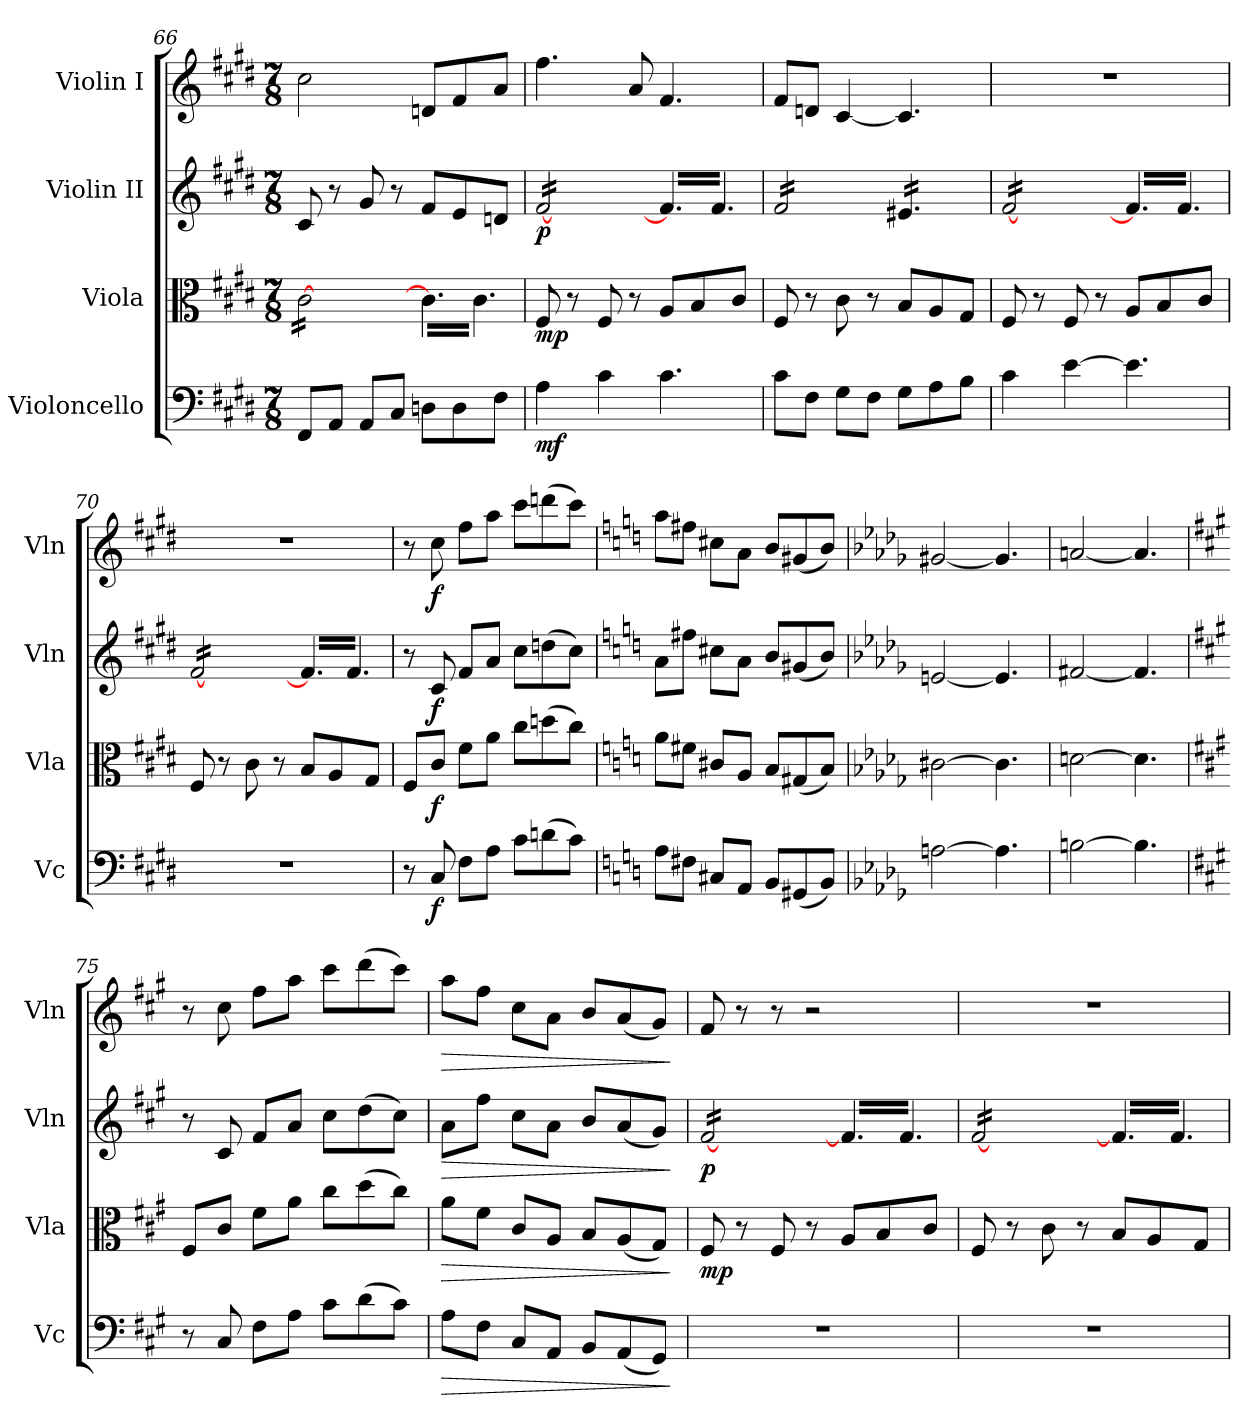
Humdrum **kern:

**kern	**dynam	**kern	**dynam	**kern	**dynam	**kern	**dynam
*part4	*part4	*part3	*part3	*part2	*part2	*part1	*part1
*staff4	*staff4	*staff3	*staff3	*staff2	*staff2	*staff1	*staff1
*I"Violoncello	*	*I"Viola	*	*I"Violin II	*	*I"Violin I	*
*I'Vc	*	*I'Vla	*	*I'Vln	*	*I'Vln	*
!!LO:LB:g=z
*clefF4	*	*clefC3	*	*clefG2	*	*clefG2	*
*k[f#c#g#d#]	*	*k[f#c#g#d#]	*	*k[f#c#g#d#]	*	*k[f#c#g#d#]	*
*M7/8	*	*M7/8	*	*M7/8	*	*M7/8	*
=66	=66	=66	=66	=66	=66	=66	=66
*	*	*tremolo	*	*	*	*	*
8FF#/L	.	[16c#\LL	.	8c#/	.	2cc#\	.
.	.	16c#\	.	.	.	.	.
8AA/J	.	16c#\	.	8r	.	.	.
.	.	16c#\	.	.	.	.	.
8AA/L	.	16c#\	.	8g#/	.	.	.
.	.	16c#\	.	.	.	.	.
8C#/J	.	16c#\	.	8r	.	.	.
.	.	16c#\JJ	.	.	.	.	.
8Dn\L	.	16c#\]LL	.	8f#/L	.	8dn/L	.
.	.	16c#\	.	.	.	.	.
8D\	.	16c#\	.	8e/	.	8f#/	.
.	.	16c#\	.	.	.	.	.
8F#\J	.	16c#\	.	8dn/J	.	8a/J	.
.	.	16c#\JJ	.	.	.	.	.
*	*	*Xtremolo	*	*	*	*	*
=67	=67	=67	=67	=67	=67	=67	=67
!	!LO:DY:b	!	!LO:DY:b	!	!LO:DY:b	!	!
*	*	*	*	*tremolo	*	*	*
4A\	mf	8F#/	mp	[16f#/LL	p	4.ff#\	.
.	.	.	.	16f#/	.	.	.
.	.	8r	.	16f#/	.	.	.
.	.	.	.	16f#/	.	.	.
4c#\	.	8F#/	.	16f#/	.	.	.
.	.	.	.	16f#/	.	.	.
.	.	8r	.	16f#/	.	8a/	.
.	.	.	.	16f#/JJ	.	.	.
4.c#\	.	8A/L	.	16f#/]LL	.	4.f#/	.
.	.	.	.	16f#/	.	.	.
.	.	8B/	.	16f#/	.	.	.
.	.	.	.	16f#/	.	.	.
.	.	8c#/J	.	16f#/	.	.	.
.	.	.	.	16f#/JJ	.	.	.
=68	=68	=68	=68	=68	=68	=68	=68
8c#\L	.	8F#/	.	(<16f#/LL	.	8f#/L	.
.	.	.	.	(<16f#/	.	.	.
8F#\J	.	8r	.	(<16f#/	.	8dn/J	.
.	.	.	.	(<16f#/	.	.	.
8G#\L	.	8c#\	.	(<16f#/	.	[4c#/	.
.	.	.	.	(<16f#/	.	.	.
8F#\J	.	8r	.	(<16f#/	.	.	.
.	.	.	.	16f#/JJ	.	.	.
8G#\L	.	8B/L	.	16e#X/)LL	.	4.c#/]	.
.	.	.	.	16e#X/)	.	.	.
8A\	.	8A/	.	16e#X/)	.	.	.
.	.	.	.	16e#X/)	.	.	.
8B\J	.	8G#/J	.	16e#X/)	.	.	.
.	.	.	.	16e#X/)JJ	.	.	.
=69	=69	=69	=69	=69	=69	=69	=69
4c#\	.	8F#/	.	(>[16f#/LL	.	2..r	.
.	.	.	.	(>16f#/	.	.	.
.	.	8r	.	(>16f#/	.	.	.
.	.	.	.	(>16f#/	.	.	.
[4e\	.	8F#/	.	(>16f#/	.	.	.
.	.	.	.	(>16f#/	.	.	.
.	.	8r	.	(>16f#/	.	.	.
.	.	.	.	16f#/JJ	.	.	.
4.e\]	.	8A/L	.	16f#/])LL	.	.	.
.	.	.	.	16f#/)	.	.	.
.	.	8B/	.	16f#/)	.	.	.
.	.	.	.	16f#/)	.	.	.
.	.	8c#/J	.	16f#/)	.	.	.
.	.	.	.	16f#/)JJ	.	.	.
=70	=70	=70	=70	=70	=70	=70	=70
2..r	.	8F#/	.	(>[16f#/LL	.	2..r	.
.	.	.	.	(>16f#/	.	.	.
.	.	8r	.	(>16f#/	.	.	.
.	.	.	.	(>16f#/	.	.	.
.	.	8c#\	.	(>16f#/	.	.	.
.	.	.	.	(>16f#/	.	.	.
.	.	8r	.	(>16f#/	.	.	.
.	.	.	.	16f#/JJ	.	.	.
.	.	8B/L	.	16f#/])LL	.	.	.
.	.	.	.	16f#/)	.	.	.
.	.	8A/	.	16f#/)	.	.	.
.	.	.	.	16f#/)	.	.	.
.	.	8G#/J	.	16f#/)	.	.	.
.	.	.	.	16f#/)JJ	.	.	.
*	*	*	*	*Xtremolo	*	*	*
!!LO:LB:g=z
=71	=71	=71	=71	=71	=71	=71	=71
8r	.	8F#/L	.	8r	.	8r	.
!	!LO:DY:b	!	!LO:DY:b	!	!LO:DY:b	!	!LO:DY:b
8C#/	f	8c#/J	f	8c#/	f	8cc#\	f
8F#\L	.	8f#\L	.	8f#/L	.	8ff#\L	.
8A\J	.	8a\J	.	8a/J	.	8aa\J	.
8c#\L	.	8cc#\L	.	8cc#\L	.	8ccc#\L	.
(>8dn\	.	(>8ddn\	.	(>8ddn\	.	(>8dddn\	.
8c#\J)	.	8cc#\J)	.	8cc#\J)	.	8ccc#\J)	.
=72	=72	=72	=72	=72	=72	=72	=72
*k[]	*	*k[]	*	*k[]	*	*k[]	*
8A\L	.	8a\L	.	8a\L	.	8aa\L	.
8F#X\J	.	8f#X\J	.	8ff#X\J	.	8ff#X\J	.
8C#X/L	.	8c#X/L	.	8cc#X\L	.	8cc#X\L	.
8AA/J	.	8A/J	.	8a\J	.	8a\J	.
8BB/L	.	8B/L	.	8b/L	.	8b/L	.
(<8GG#X/	.	(<8G#X/	.	(<8g#X/	.	(<8g#X/	.
8BB/J)	.	8B/J)	.	8b/J)	.	8b/J)	.
=73	=73	=73	=73	=73	=73	=73	=73
*k[b-e-a-d-g-]	*	*k[b-e-a-d-g-]	*	*k[b-e-a-d-g-]	*	*k[b-e-a-d-g-]	*
[2An\	.	[2c#X\	.	[2en/	.	[2g#X/	.
4.A\]	.	4.c#\]	.	4.e/]	.	4.g#/]	.
=74	=74	=74	=74	=74	=74	=74	=74
[2Bn\	.	[2dn\	.	[2f#X/	.	[2an/	.
4.B\]	.	4.d\]	.	4.f#/]	.	4.a/]	.
=75	=75	=75	=75	=75	=75	=75	=75
*k[f#c#g#]	*	*k[f#c#g#]	*	*k[f#c#g#]	*	*k[f#c#g#]	*
8r	.	8F#/L	.	8r	.	8r	.
8C#/	.	8c#/J	.	8c#/	.	8cc#\	.
8F#\L	.	8f#\L	.	8f#/L	.	8ff#\L	.
8A\J	.	8a\J	.	8a/J	.	8aa\J	.
8c#\L	.	8cc#\L	.	8cc#\L	.	8ccc#\L	.
(>8d\	.	(>8dd\	.	(>8dd\	.	(>8ddd\	.
8c#\J)	.	8cc#\J)	.	8cc#\J)	.	8ccc#\J)	.
!!LO:PB:g=z
=76	=76	=76	=76	=76	=76	=76	=76
!	!LO:HP:b	!	!LO:HP:b	!	!LO:HP:b	!	!LO:HP:b
8A\L	>	8a\L	>	8a\L	>	8aa\L	>
8F#\J	.	8f#\J	.	8ff#\J	.	8ff#\J	.
8C#/L	.	8c#/L	.	8cc#\L	.	8cc#\L	.
8AA/J	.	8A/J	.	8a\J	.	8a\J	.
8BB/L	.	8B/L	.	8b/L	.	8b/L	.
(<8AA/	.	(<8A/	.	(<8a/	.	(<8a/	.
8GG#/J)	.	8G#/J)	.	8g#/J)	.	8g#/J)	.
.	]	.	]	.	]	.	]
=77	=77	=77	=77	=77	=77	=77	=77
!	!	!	!LO:DY:b	!	!LO:DY:b	!	!
*	*	*	*	*tremolo	*	*	*
2..r	.	8F#/	mp	[16f#/LL	p	8f#/	.
.	.	.	.	16f#/	.	.	.
.	.	8r	.	16f#/	.	8r	.
.	.	.	.	16f#/	.	.	.
.	.	8F#/	.	16f#/	.	8r	.
.	.	.	.	16f#/	.	.	.
.	.	8r	.	16f#/	.	2r	.
.	.	.	.	16f#/JJ	.	.	.
.	.	8A/L	.	16f#/]LL	.	.	.
.	.	.	.	16f#/	.	.	.
.	.	8B/	.	16f#/	.	.	.
.	.	.	.	16f#/	.	.	.
.	.	8c#/J	.	16f#/	.	.	.
.	.	.	.	16f#/JJ	.	.	.
=78	=78	=78	=78	=78	=78	=78	=78
2..r	.	8F#/	.	[16f#/LL	.	2..r	.
.	.	.	.	16f#/	.	.	.
.	.	8r	.	16f#/	.	.	.
.	.	.	.	16f#/	.	.	.
.	.	8c#\	.	16f#/	.	.	.
.	.	.	.	16f#/	.	.	.
.	.	8r	.	16f#/	.	.	.
.	.	.	.	16f#/JJ	.	.	.
.	.	8B/L	.	16f#/]LL	.	.	.
.	.	.	.	16f#/	.	.	.
.	.	8A/	.	16f#/	.	.	.
.	.	.	.	16f#/	.	.	.
.	.	8G#/J	.	16f#/	.	.	.
.	.	.	.	16f#/JJ	.	.	.
*	*	*	*	*Xtremolo	*	*	*
=	=	=	=	=	=	=	=
*-	*-	*-	*-	*-	*-	*-	*-
